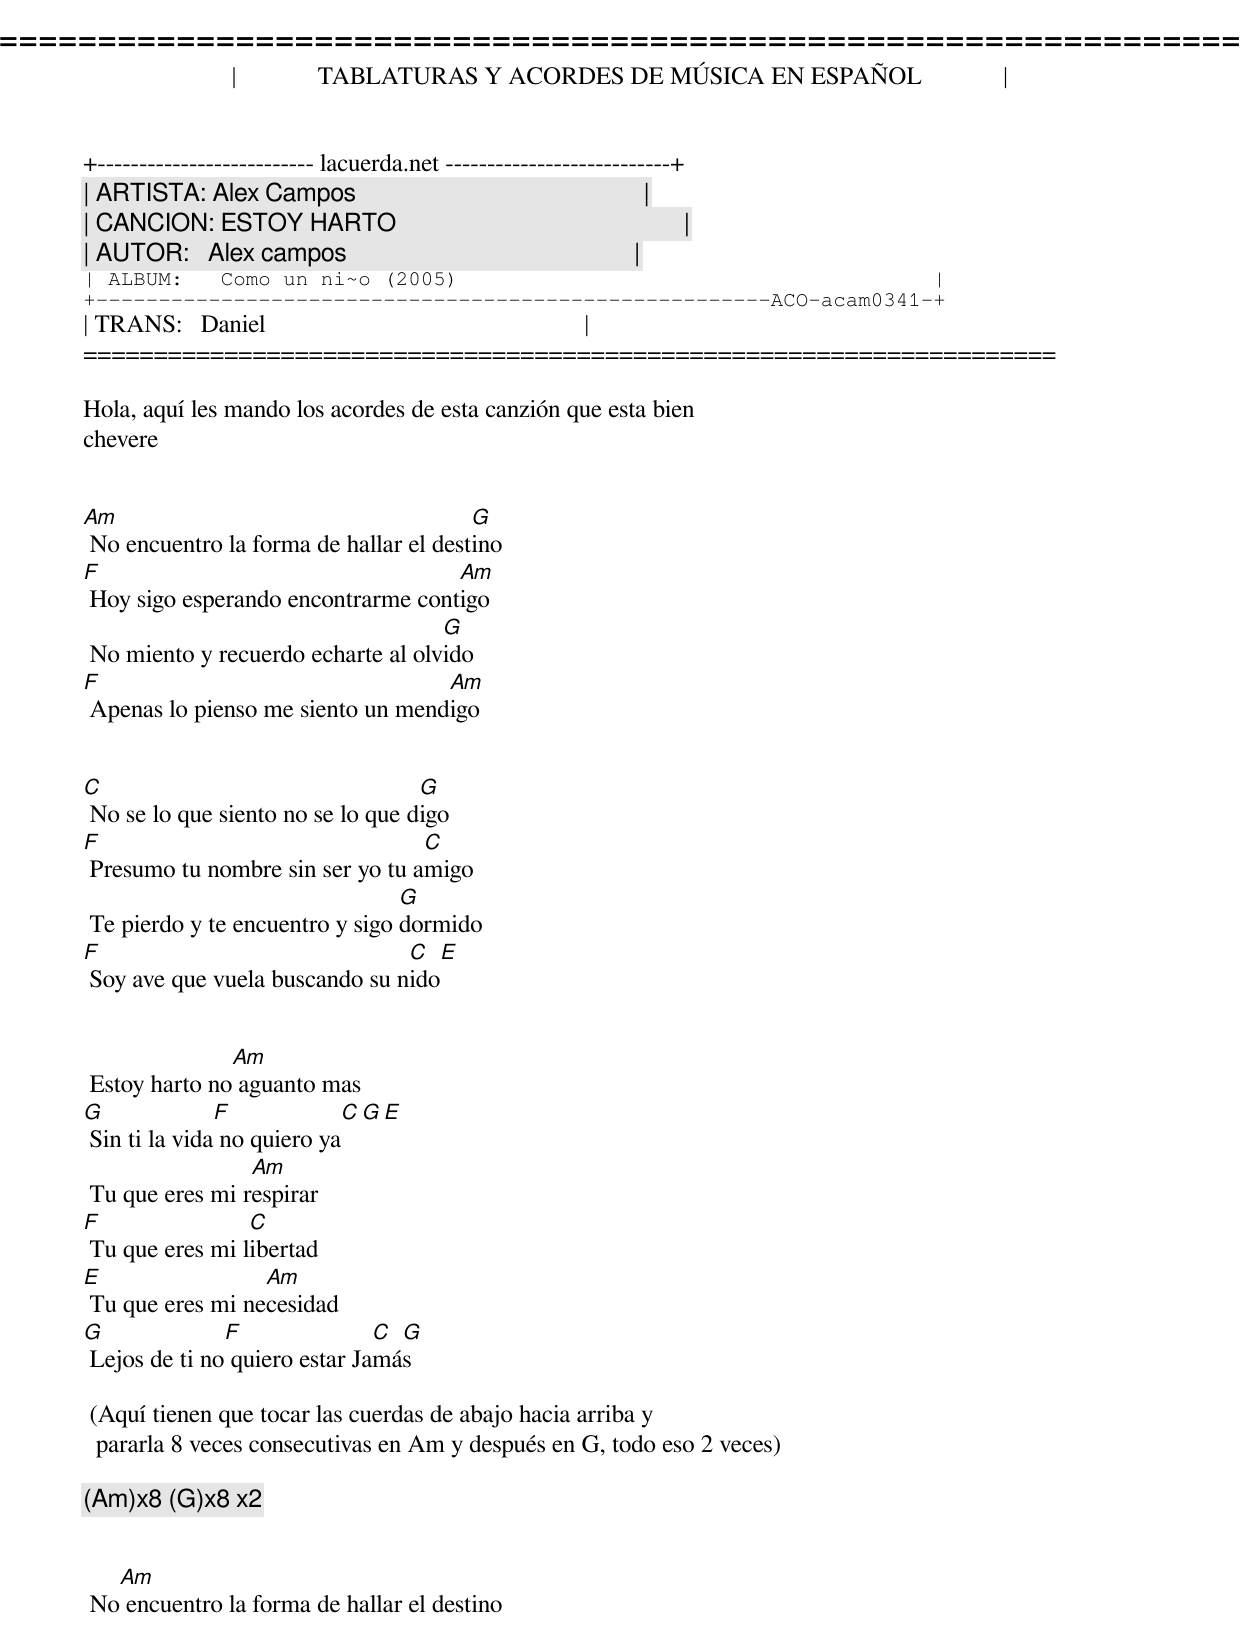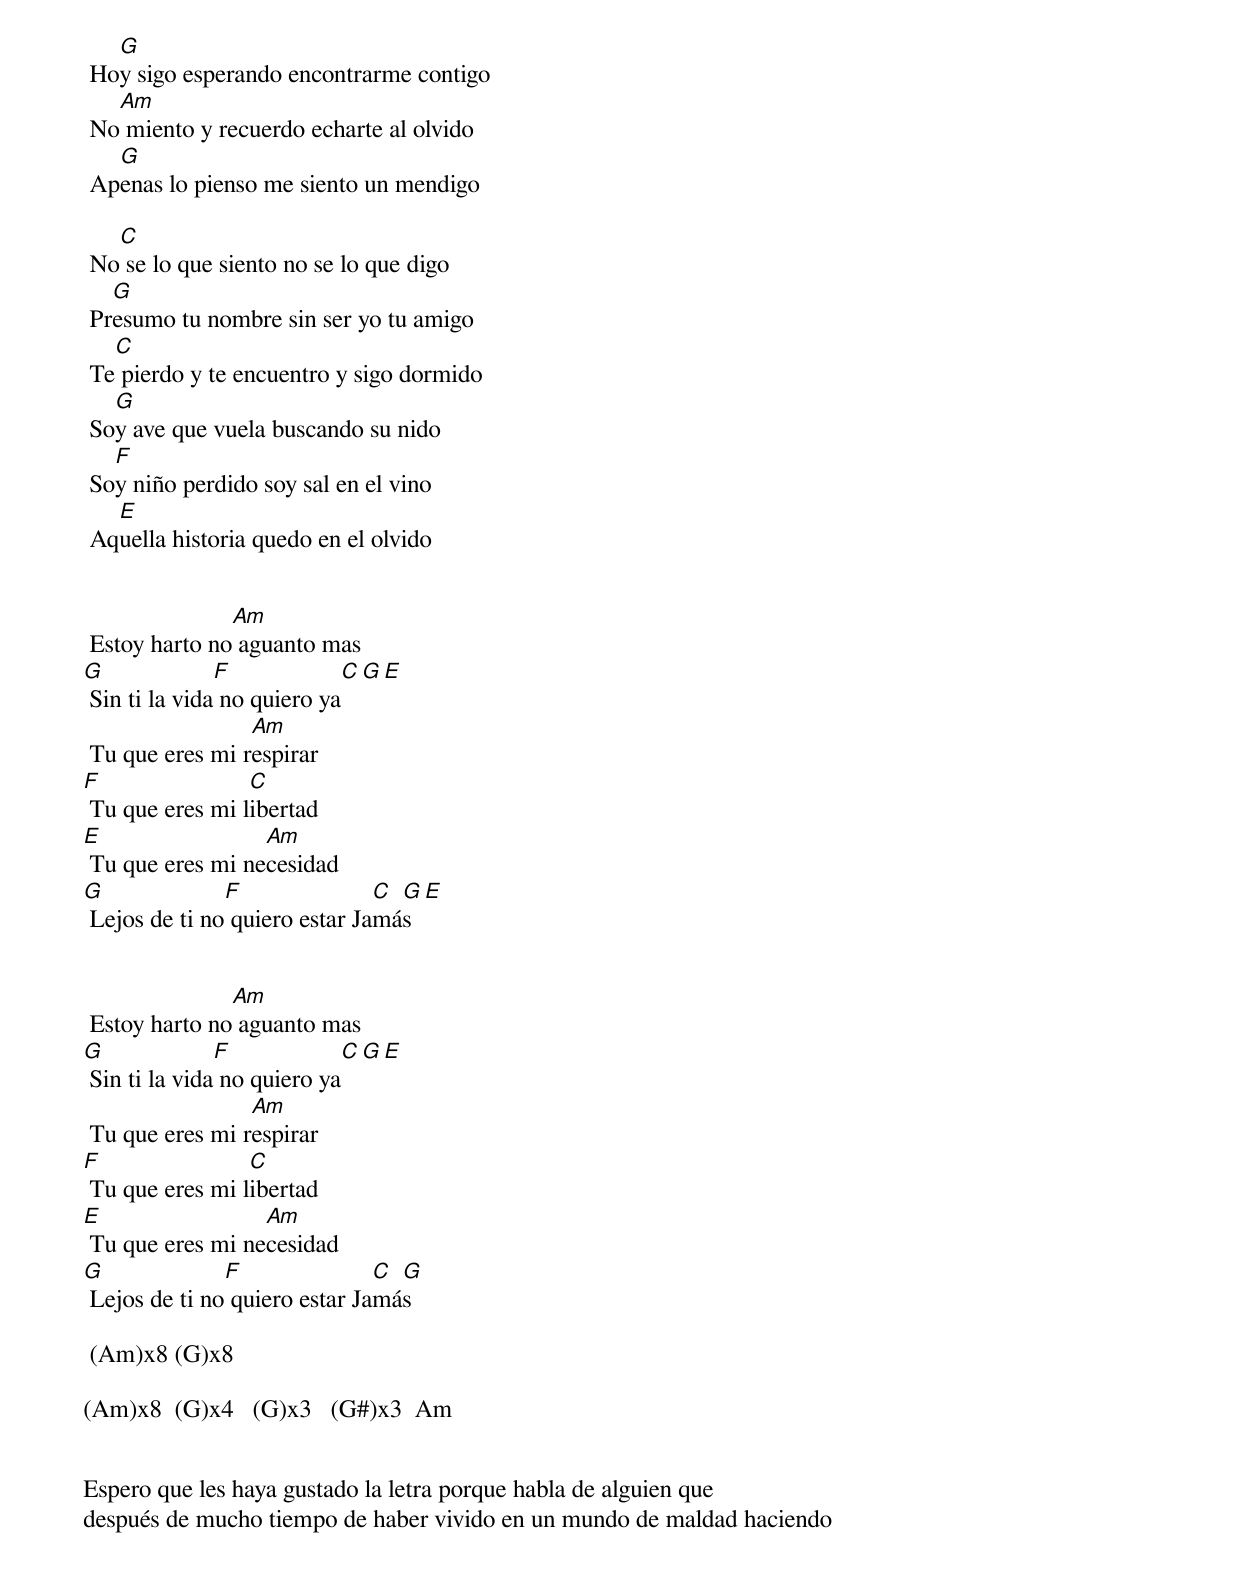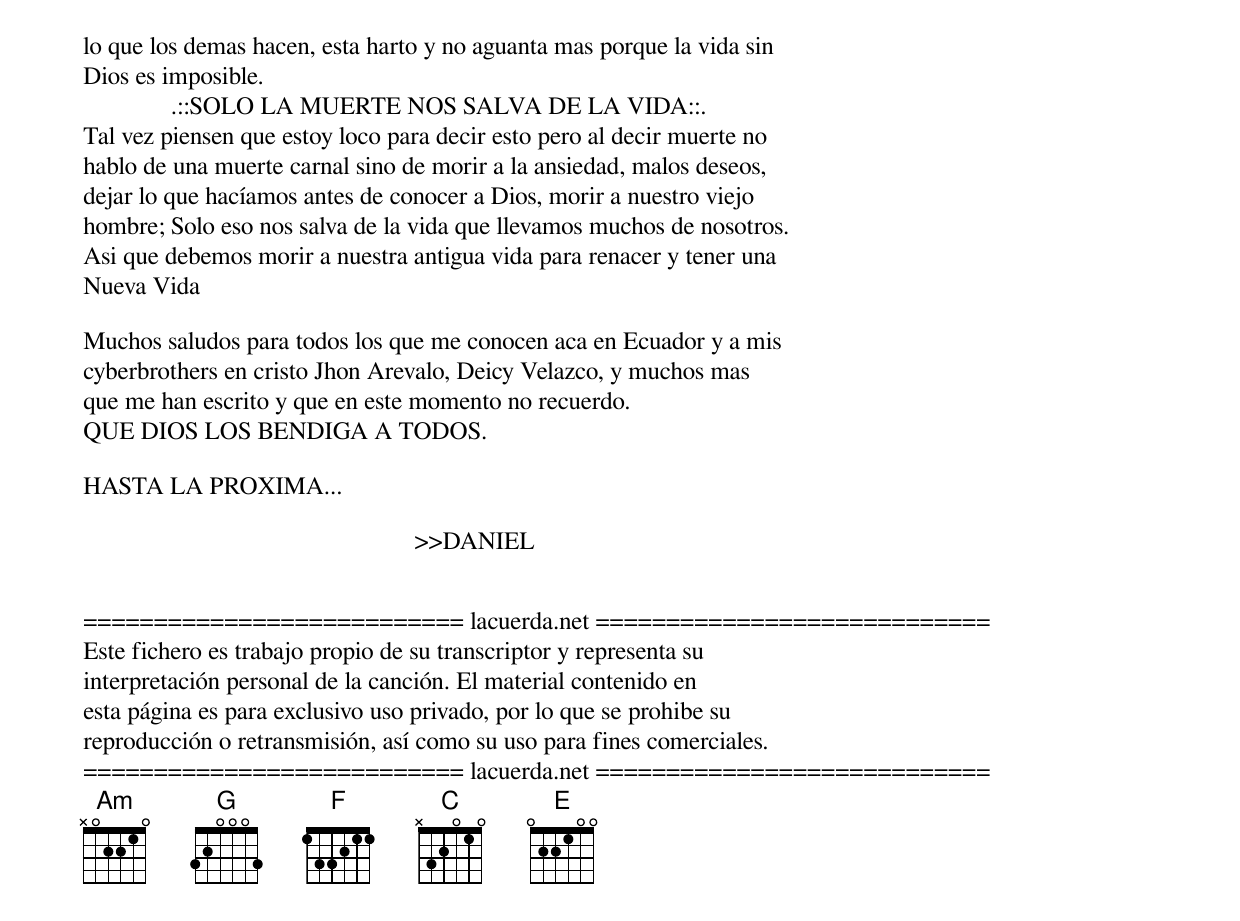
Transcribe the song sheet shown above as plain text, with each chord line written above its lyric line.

=====================================================================
|             TABLATURAS Y ACORDES DE MÚSICA EN ESPAÑOL             |
+-------------------------- lacuerda.net ---------------------------+
| ARTISTA: Alex Campos                                              |
| CANCION: ESTOY HARTO                                              |
| AUTOR:   Alex campos                                              |
| ALBUM:   Como un ni~o (2005)                                      |
+------------------------------------------------------ACO-acam0341-+
| TRANS:   Daniel                                                   |
=====================================================================

Hola, aquí les mando los acordes de esta canzión que esta bien
chevere


Am                                      G
 No encuentro la forma de hallar el destino
F                                   Am
 Hoy sigo esperando encontrarme contigo
                                    G
 No miento y recuerdo echarte al olvido
F                                  Am
 Apenas lo pienso me siento un mendigo


C                                  G
 No se lo que siento no se lo que digo
F                                 C
 Presumo tu nombre sin ser yo tu amigo
                                 G
 Te pierdo y te encuentro y sigo dormido
F                               C     E
 Soy ave que vuela buscando su nido


               Am
 Estoy harto no aguanto mas
G              F               C G E
 Sin ti la vida no quiero ya
                 Am
 Tu que eres mi respirar
F                C
 Tu que eres mi libertad
E                 Am
 Tu que eres mi necesidad
G              F               C G
 Lejos de ti no quiero estar Jamás

 (Aquí tienen que tocar las cuerdas de abajo hacia arriba y
  pararla 8 veces consecutivas en Am y después en G, todo eso 2 veces)

 [(Am)x8 (G)x8] x2


   Am
 No encuentro la forma de hallar el destino
   G
 Hoy sigo esperando encontrarme contigo
   Am
 No miento y recuerdo echarte al olvido
   G
 Apenas lo pienso me siento un mendigo

   C
 No se lo que siento no se lo que digo
   G
 Presumo tu nombre sin ser yo tu amigo
   C
 Te pierdo y te encuentro y sigo dormido
   G
 Soy ave que vuela buscando su nido
   F
 Soy niño perdido soy sal en el vino
   E
 Aquella historia quedo en el olvido


               Am
 Estoy harto no aguanto mas
G              F               C G E
 Sin ti la vida no quiero ya
                 Am
 Tu que eres mi respirar
F                C
 Tu que eres mi libertad
E                 Am
 Tu que eres mi necesidad
G              F               C G E
 Lejos de ti no quiero estar Jamás


               Am
 Estoy harto no aguanto mas
G              F               C G E
 Sin ti la vida no quiero ya
                 Am
 Tu que eres mi respirar
F                C
 Tu que eres mi libertad
E                 Am
 Tu que eres mi necesidad
G              F               C G
 Lejos de ti no quiero estar Jamás

 (Am)x8 (G)x8

(Am)x8  (G)x4   (G)x3   (G#)x3  Am


Espero que les haya gustado la letra porque habla de alguien que
después de mucho tiempo de haber vivido en un mundo de maldad haciendo
lo que los demas hacen, esta harto y no aguanta mas porque la vida sin
Dios es imposible.
              .::SOLO LA MUERTE NOS SALVA DE LA VIDA::.
Tal vez piensen que estoy loco para decir esto pero al decir muerte no
hablo de una muerte carnal sino de morir a la ansiedad, malos deseos,
dejar lo que hacíamos antes de conocer a Dios, morir a nuestro viejo
hombre; Solo eso nos salva de la vida que llevamos muchos de nosotros.
Asi que debemos morir a nuestra antigua vida para renacer y tener una
Nueva Vida

Muchos saludos para todos los que me conocen aca en Ecuador y a mis
cyberbrothers en cristo Jhon Arevalo, Deicy Velazco, y muchos mas
que me han escrito y que en este momento no recuerdo.
QUE DIOS LOS BENDIGA A TODOS.

HASTA LA PROXIMA...

                                                     >>DANIEL


=========================== lacuerda.net ============================
Este fichero es trabajo propio de su transcriptor y representa su
interpretación personal de la canción. El material contenido en
esta página es para exclusivo uso privado, por lo que se prohibe su
reproducción o retransmisión, así como su uso para fines comerciales.
=========================== lacuerda.net ============================
